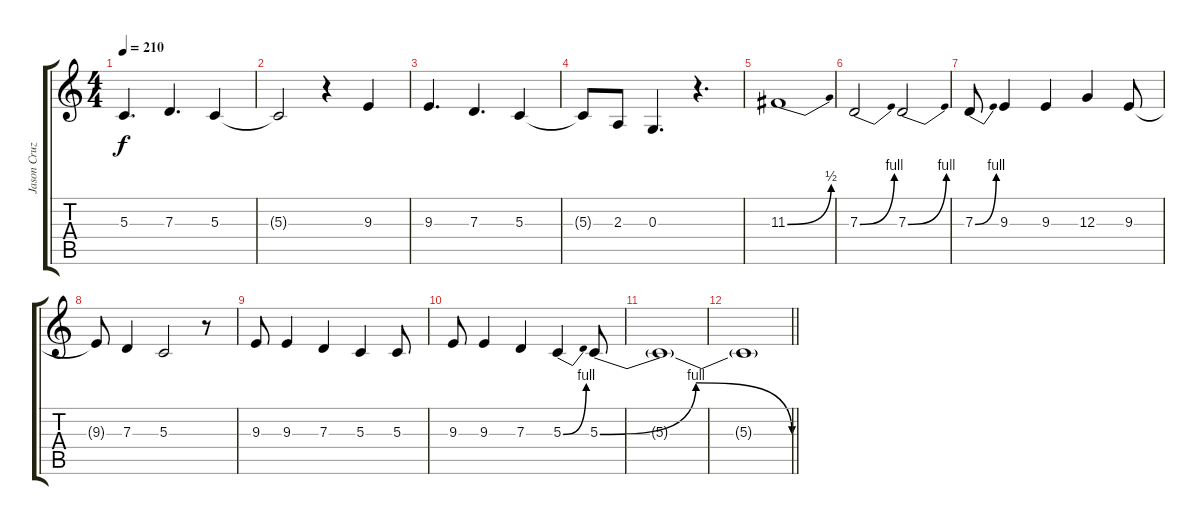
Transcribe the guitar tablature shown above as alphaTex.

\track ("Jason Cruz" "Jason Cruz") {mute instrument lead6voice}
\staff {score tabs}
\tuning (E4 B3 G3 D3 A2 E2) {hide}
\ts (4 4)
\tempo 210
\clef g2
\ks c
5.3.4{d dy f} 7.3.4{d} 5.3.4 |
5.3{t}.2 r.4 9.3.4 |
9.3.4{d} 7.3.4{d} 5.3.4 |
5.3{t}.8 2.3.8 0.3.4{d} r.4{d} |
11.3{be (bend 0 0 60 2)}.1 |
7.3{be (bend 0 0 60 4)}.2 7.3{be (bend 0 0 60 4)}.2 |
7.3{be (bend 0 0 60 4)}.8 9.3.4 9.3.4 12.3.4 9.3.8 |
9.3{t}.8 7.3.4 5.3.2 r.8 |
9.3.8 9.3.4 7.3.4 5.3.4 5.3.8 |
9.3.8 9.3.4 7.3.4 5.3{be (bend 0 0 60 4)}.4 5.3{be (bendrelease 0 0 8 4 30 4 60 0)}.8 |
5.3{t}.1 |
\barLineRight lightlight
5.3{t}.1
